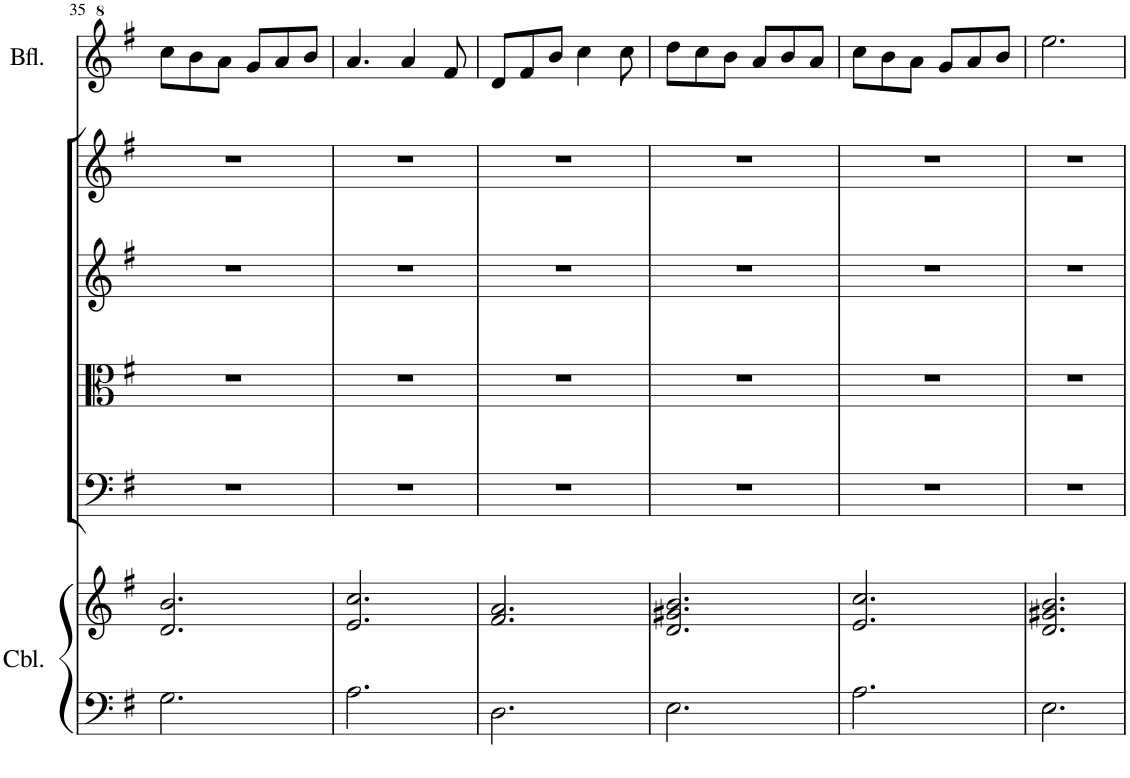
**kern	**kern	**kern	**kern	**kern	**kern	**kern
*part6	*part6	*part5	*part4	*part3	*part2	*part1
*staff7	*staff6	*staff5	*staff4	*staff3	*staff2	*staff1
*I"Cembalo	*	*I"Violoncello	*I"Viola	*I"Violin II	*I"Violin I	*I"Blockflöte
*I'Cbl.	*	*I'Vc	*I'Vla	*I'Vln	*I'Vln	*I'Bfl.
!!LO:PB:g=z
*clefF4	*clefG2	*clefF4	*clefC3	*clefG2	*clefG2	*clefG^2
*k[f#]	*k[f#]	*k[f#]	*k[f#]	*k[f#]	*k[f#]	*k[f#]
*M6/8	*M6/8	*M6/8	*M6/8	*M6/8	*M6/8	*M6/8
=35	=35	=35	=35	=35	=35	=35
2.G\	2.d/ 2.b/	2.r	2.r	2.r	2.r	8ccc\L
.	.	.	.	.	.	8bb\
.	.	.	.	.	.	8aa\J
.	.	.	.	.	.	8gg/L
.	.	.	.	.	.	8aa/
.	.	.	.	.	.	8bb/J
=36	=36	=36	=36	=36	=36	=36
2.A\	2.e/ 2.cc/	2.r	2.r	2.r	2.r	4.aa/
.	.	.	.	.	.	4aa/
.	.	.	.	.	.	8ff#/
=37	=37	=37	=37	=37	=37	=37
2.D\	2.f#/ 2.a/	2.r	2.r	2.r	2.r	8dd/L
.	.	.	.	.	.	8ff#/
.	.	.	.	.	.	8bb/J
.	.	.	.	.	.	4ccc\
.	.	.	.	.	.	8ccc\
=38	=38	=38	=38	=38	=38	=38
2.E\	2.d/ 2.g#X/ 2.b/	2.r	2.r	2.r	2.r	8ddd\L
.	.	.	.	.	.	8ccc\
.	.	.	.	.	.	8bb\J
.	.	.	.	.	.	8aa/L
.	.	.	.	.	.	8bb/
.	.	.	.	.	.	8aa/J
=39	=39	=39	=39	=39	=39	=39
2.A\	2.e/ 2.cc/	2.r	2.r	2.r	2.r	8ccc\L
.	.	.	.	.	.	8bb\
.	.	.	.	.	.	8aa\J
.	.	.	.	.	.	8gg/L
.	.	.	.	.	.	8aa/
.	.	.	.	.	.	8bb/J
=40	=40	=40	=40	=40	=40	=40
2.E\	2.d/ 2.g#X/ 2.b/	2.r	2.r	2.r	2.r	2.eee\
=	=	=	=	=	=	=
*-	*-	*-	*-	*-	*-	*-
